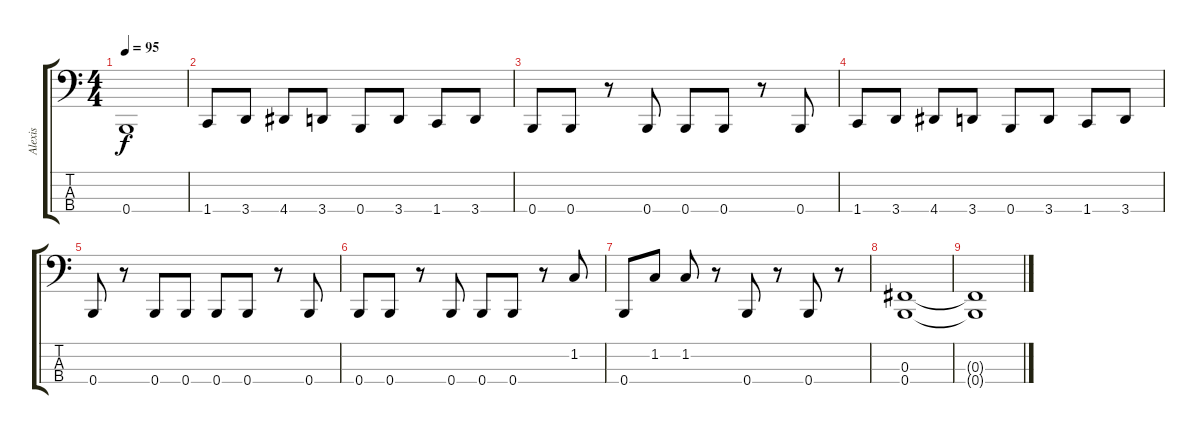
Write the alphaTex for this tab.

\track ("Alexis" "Alexis") {instrument electricbassfinger}
\staff {score tabs}
\tuning (E2 B1 Gb1 B0) {hide}
\ts (4 4)
\tempo 95
\clef f4
\ks c
0.4{t}.1{dy f} |
1.4.8 3.4.8 4.4.8 3.4.8 0.4.8 3.4.8 1.4.8 3.4.8 |
0.4.8 0.4.8 r.8 0.4.8 0.4.8 0.4.8 r.8 0.4.8 |
1.4.8 3.4.8 4.4.8 3.4.8 0.4.8 3.4.8 1.4.8 3.4.8 |
0.4.8 r.8 0.4.8 0.4.8 0.4.8 0.4.8 r.8 0.4.8 |
0.4.8 0.4.8 r.8 0.4.8 0.4.8 0.4.8 r.8 1.2.8 |
0.4.8 1.2.8 1.2.8 r.8 0.4.8 r.8 0.4.8 r.8 |
(0.3 0.4).1 |
(0.3{t} 0.4{t}).1
